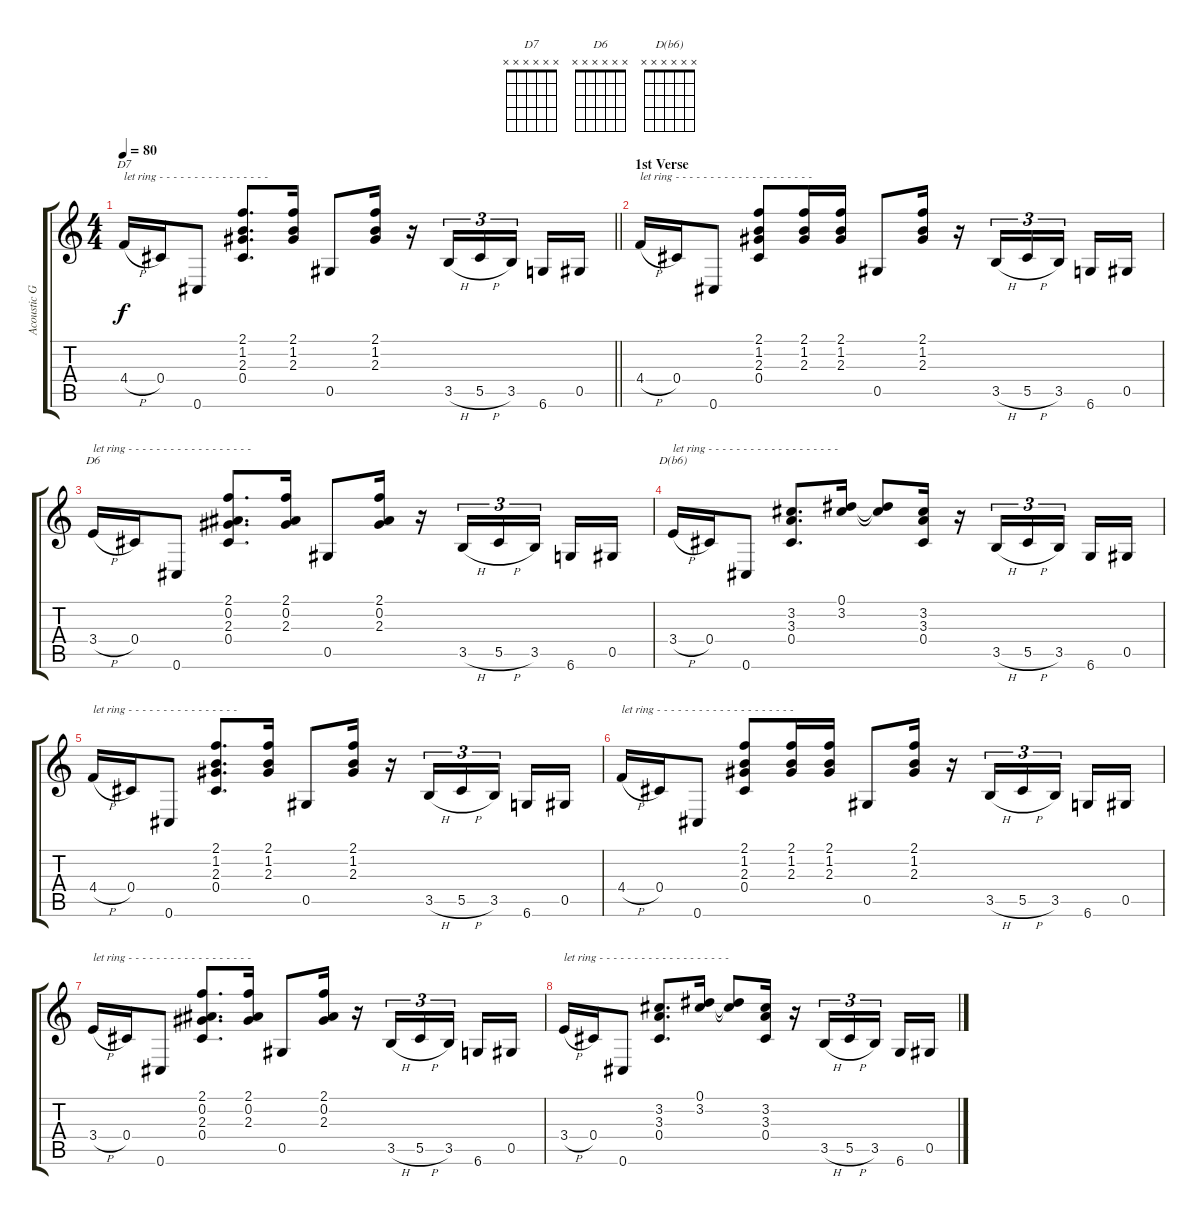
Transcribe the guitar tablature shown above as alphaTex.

\track ("Acoustic Guitar" "Acoustic G") {instrument acousticguitarsteel}
\staff {score tabs}
\tuning (Eb4 Bb3 Gb3 Db3 Ab2 Db2) {hide}
\chord ("D7" x x x x x x)
\chord ("D6" x x x x x x)
\chord ("D(b6)" x x x x x x)
\ts (4 4)
\tempo 80
\clef g2
\barLineRight lightlight
\ks c
4.4{h}.16{ch "D7" txt "let ring - - - - - - - - - - - - - - - -" dy f} 0.4.16 0.6.8 (2.1 1.2 2.3 0.4).8{d} (2.1 1.2 2.3).16 0.5.8 (2.1 1.2 2.3).16 r.16 3.5{h}.16{tu (3 2)} 5.5{h}.16{tu (3 2)} 3.5.16{tu (3 2) beam splitsecondary} 6.6.16 0.5.16 |
\section ("" "1st Verse")
4.4{h}.16{txt "let ring - - - - - - - - - - - - - - - - - - - - "} 0.4.16 0.6.8 (2.1 1.2 2.3 0.4).8 (2.1 1.2 2.3).16 (2.1 1.2 2.3).16 0.5.8 (2.1 1.2 2.3).16 r.16 3.5{h}.16{tu (3 2)} 5.5{h}.16{tu (3 2)} 3.5.16{tu (3 2) beam splitsecondary} 6.6.16 0.5.16 |
3.4{h}.16{ch "D6" txt "let ring - - - - - - - - - - - - - - - - - -"} 0.4.16 0.6.8 (2.1 0.2 2.3 0.4).8{d} (2.1 0.2 2.3).16 0.5.8 (2.1 0.2 2.3).16 r.16 3.5{h}.16{tu (3 2)} 5.5{h}.16{tu (3 2)} 3.5.16{tu (3 2) beam splitsecondary} 6.6.16 0.5.16 |
3.4{h}.16{ch "D(b6)" txt "let ring - - - - - - - - - - - - - - - - - - -"} 0.4.16 0.6.8 (3.2 3.3 0.4).8{d} (0.1 3.2).16 (0.1{t} 3.2{t}).8 (3.2 3.3 0.4).16 r.16 3.5{h}.16{tu (3 2)} 5.5{h}.16{tu (3 2)} 3.5.16{tu (3 2) beam splitsecondary} 6.6.16 0.5.16 |
4.4{h}.16{txt "let ring - - - - - - - - - - - - - - - -"} 0.4.16 0.6.8 (2.1 1.2 2.3 0.4).8{d} (2.1 1.2 2.3).16 0.5.8 (2.1 1.2 2.3).16 r.16 3.5{h}.16{tu (3 2)} 5.5{h}.16{tu (3 2)} 3.5.16{tu (3 2) beam splitsecondary} 6.6.16 0.5.16 |
4.4{h}.16{txt "let ring - - - - - - - - - - - - - - - - - - - - "} 0.4.16 0.6.8 (2.1 1.2 2.3 0.4).8 (2.1 1.2 2.3).16 (2.1 1.2 2.3).16 0.5.8 (2.1 1.2 2.3).16 r.16 3.5{h}.16{tu (3 2)} 5.5{h}.16{tu (3 2)} 3.5.16{tu (3 2) beam splitsecondary} 6.6.16 0.5.16 |
3.4{h}.16{txt "let ring - - - - - - - - - - - - - - - - - -"} 0.4.16 0.6.8 (2.1 0.2 2.3 0.4).8{d} (2.1 0.2 2.3).16 0.5.8 (2.1 0.2 2.3).16 r.16 3.5{h}.16{tu (3 2)} 5.5{h}.16{tu (3 2)} 3.5.16{tu (3 2) beam splitsecondary} 6.6.16 0.5.16 |
3.4{h}.16{txt "let ring - - - - - - - - - - - - - - - - - - -"} 0.4.16 0.6.8 (3.2 3.3 0.4).8{d} (0.1 3.2).16 (0.1{t} 3.2{t}).8 (3.2 3.3 0.4).16 r.16 3.5{h}.16{tu (3 2)} 5.5{h}.16{tu (3 2)} 3.5.16{tu (3 2) beam splitsecondary} 6.6.16 0.5.16
